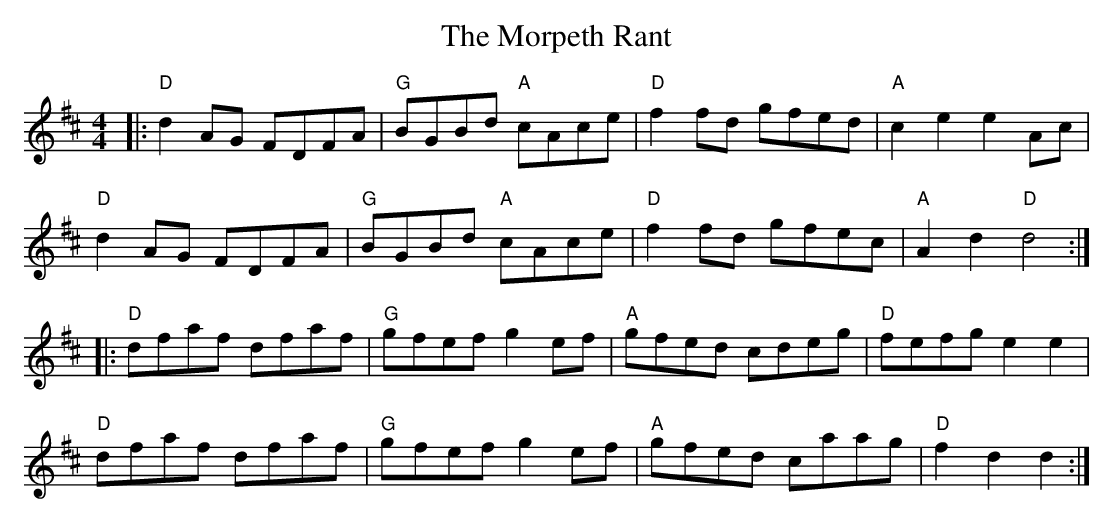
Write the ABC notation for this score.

X:1
T:The Morpeth Rant
M: 4/4
L: 1/8
K:Dmaj
|:"D"d2AG FDFA|"G"BGBd "A"cAce|"D"f2fd gfed|"A"c2e2 e2Ac|
"D"d2AG FDFA|"G"BGBd "A"cAce|"D"f2fd gfec|"A"A2d2 "D"d4:|
|:"D"dfaf dfaf|"G"gfef g2ef|"A"gfed cdeg|"D"fefg e2e2|
"D"dfaf dfaf|"G"gfef g2ef|"A"gfed caag|"D"f2 d2d2:|
